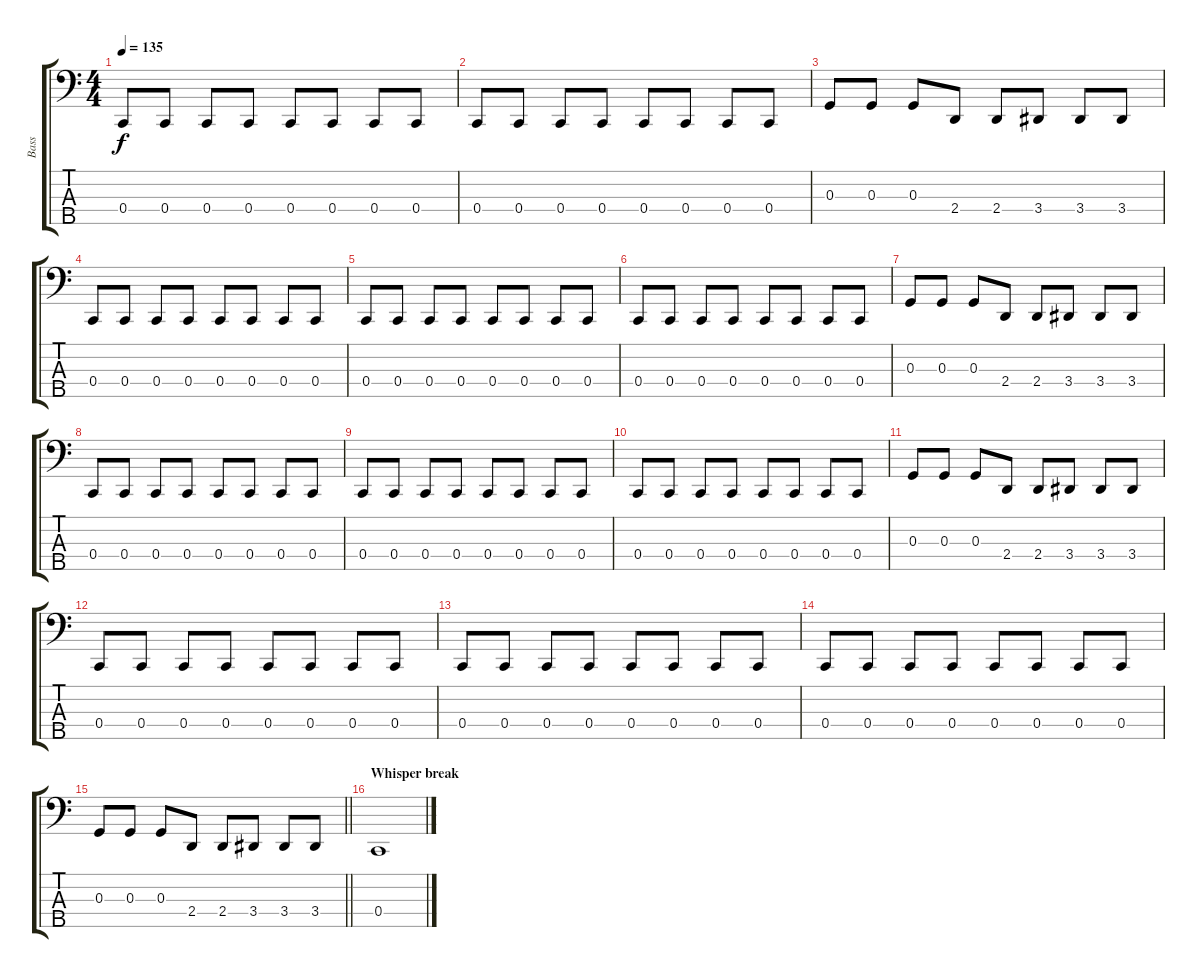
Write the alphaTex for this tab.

\track ("Bass" "Bass") {instrument electricbasspick}
\staff {score tabs}
\tuning (F2 C2 G1 C1 A0) {hide}
\ts (4 4)
\tempo 135
\clef f4
\ks c
0.4.8{dy f} 0.4.8 0.4.8 0.4.8 0.4.8 0.4.8 0.4.8 0.4.8 |
0.4.8 0.4.8 0.4.8 0.4.8 0.4.8 0.4.8 0.4.8 0.4.8 |
0.3.8 0.3.8 0.3.8 2.4.8 2.4.8 3.4.8 3.4.8 3.4.8 |
0.4.8 0.4.8 0.4.8 0.4.8 0.4.8 0.4.8 0.4.8 0.4.8 |
0.4.8 0.4.8 0.4.8 0.4.8 0.4.8 0.4.8 0.4.8 0.4.8 |
0.4.8 0.4.8 0.4.8 0.4.8 0.4.8 0.4.8 0.4.8 0.4.8 |
0.3.8 0.3.8 0.3.8 2.4.8 2.4.8 3.4.8 3.4.8 3.4.8 |
0.4.8 0.4.8 0.4.8 0.4.8 0.4.8 0.4.8 0.4.8 0.4.8 |
0.4.8 0.4.8 0.4.8 0.4.8 0.4.8 0.4.8 0.4.8 0.4.8 |
0.4.8 0.4.8 0.4.8 0.4.8 0.4.8 0.4.8 0.4.8 0.4.8 |
0.3.8 0.3.8 0.3.8 2.4.8 2.4.8 3.4.8 3.4.8 3.4.8 |
0.4.8 0.4.8 0.4.8 0.4.8 0.4.8 0.4.8 0.4.8 0.4.8 |
0.4.8 0.4.8 0.4.8 0.4.8 0.4.8 0.4.8 0.4.8 0.4.8 |
0.4.8 0.4.8 0.4.8 0.4.8 0.4.8 0.4.8 0.4.8 0.4.8 |
\barLineRight lightlight
0.3.8 0.3.8 0.3.8 2.4.8 2.4.8 3.4.8 3.4.8 3.4.8 |
\section ("" "Whisper break")
0.4.1
